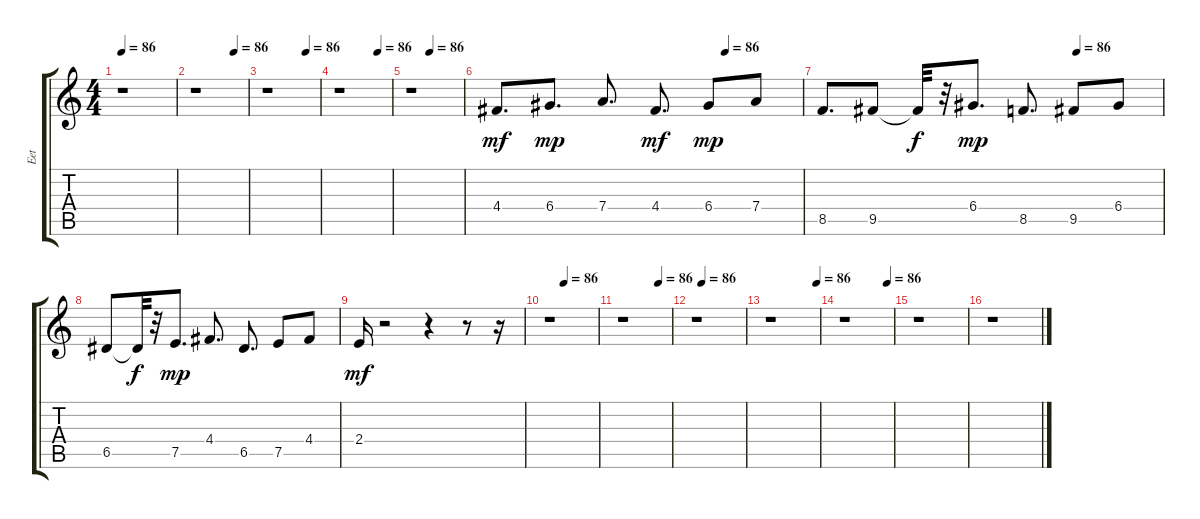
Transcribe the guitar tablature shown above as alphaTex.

\track ("Eet" "Eet") {instrument distortionguitar}
\staff {score tabs}
\tuning (E4 B3 G3 D3 A2 E2) {hide}
\ts (4 4)
\tempo 86
\clef g2
\ks c
r.1{dy mf} |
\tempo (86 0.75)
r.1 |
\tempo (86 0.75)
r.1 |
\tempo (86 0.75)
r.1 |
\tempo (86 0.375)
r.1 |
\tempo (86 0.75)
4.4.8{d} 6.4.8{d dy mp} 7.4.8{d} 4.4.8{d dy mf} 6.4.8{dy mp} 7.4.8 |
\tempo (86 0.75)
8.5.8{d} 9.5.8 9.5{t}.32{dy f} r.32 6.4.8{d dy mp} 8.5.8{d} 9.5.8 6.4.8 |
6.5.8 6.5{t}.32{dy f} r.32 7.5.8{d dy mp} 4.4.8{d} 6.5.8{d} 7.5.8 4.4.8 |
2.4.16{dy mf} r.2 r.4 r.8 r.16 |
\tempo (86 0.3125)
r.1 |
\tempo (86 0.75)
r.1 |
\tempo (86 0.125)
r.1 |
\tempo (86 0.9583333333333334)
r.1 |
\tempo (86 0.8854166666666666)
r.1 |
r.1 |
r.1
